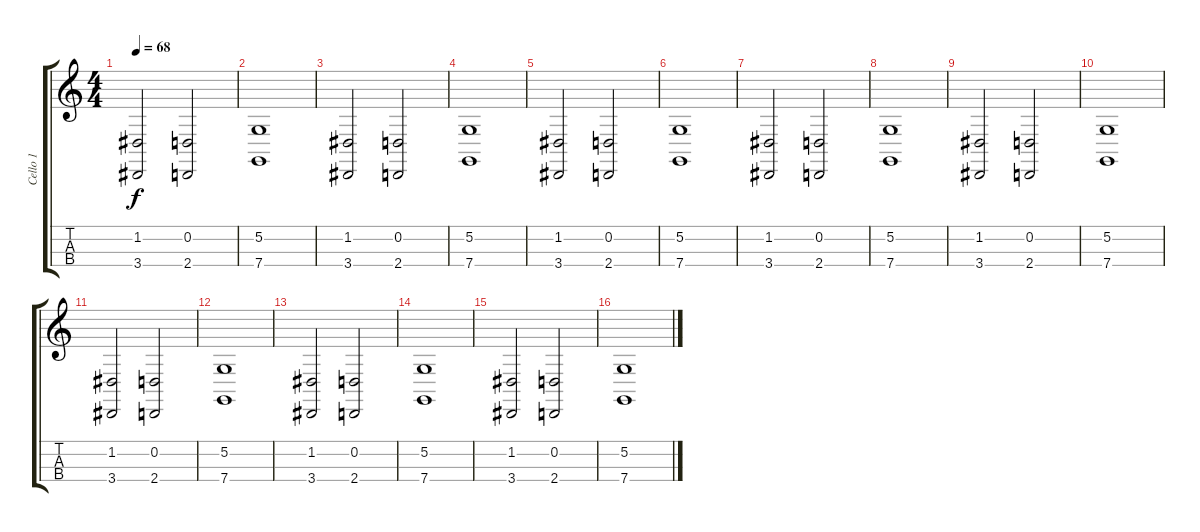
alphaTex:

\track ("Cello 1" "Cello 1") {instrument stringensemble2}
\staff {score tabs}
\tuning (A3 D3 G2 C2) {hide}
\ts (4 4)
\tempo 68
\clef g2
\ks c
(1.2 3.4).2{dy f} (0.2 2.4).2 |
(5.2 7.4).1 |
(1.2 3.4).2 (0.2 2.4).2 |
(5.2 7.4).1 |
(1.2 3.4).2 (0.2 2.4).2 |
(5.2 7.4).1 |
(1.2 3.4).2 (0.2 2.4).2 |
(5.2 7.4).1 |
(1.2 3.4).2 (0.2 2.4).2 |
(5.2 7.4).1 |
(1.2 3.4).2 (0.2 2.4).2 |
(5.2 7.4).1 |
(1.2 3.4).2 (0.2 2.4).2 |
(5.2 7.4).1 |
(1.2 3.4).2 (0.2 2.4).2 |
(5.2 7.4).1
